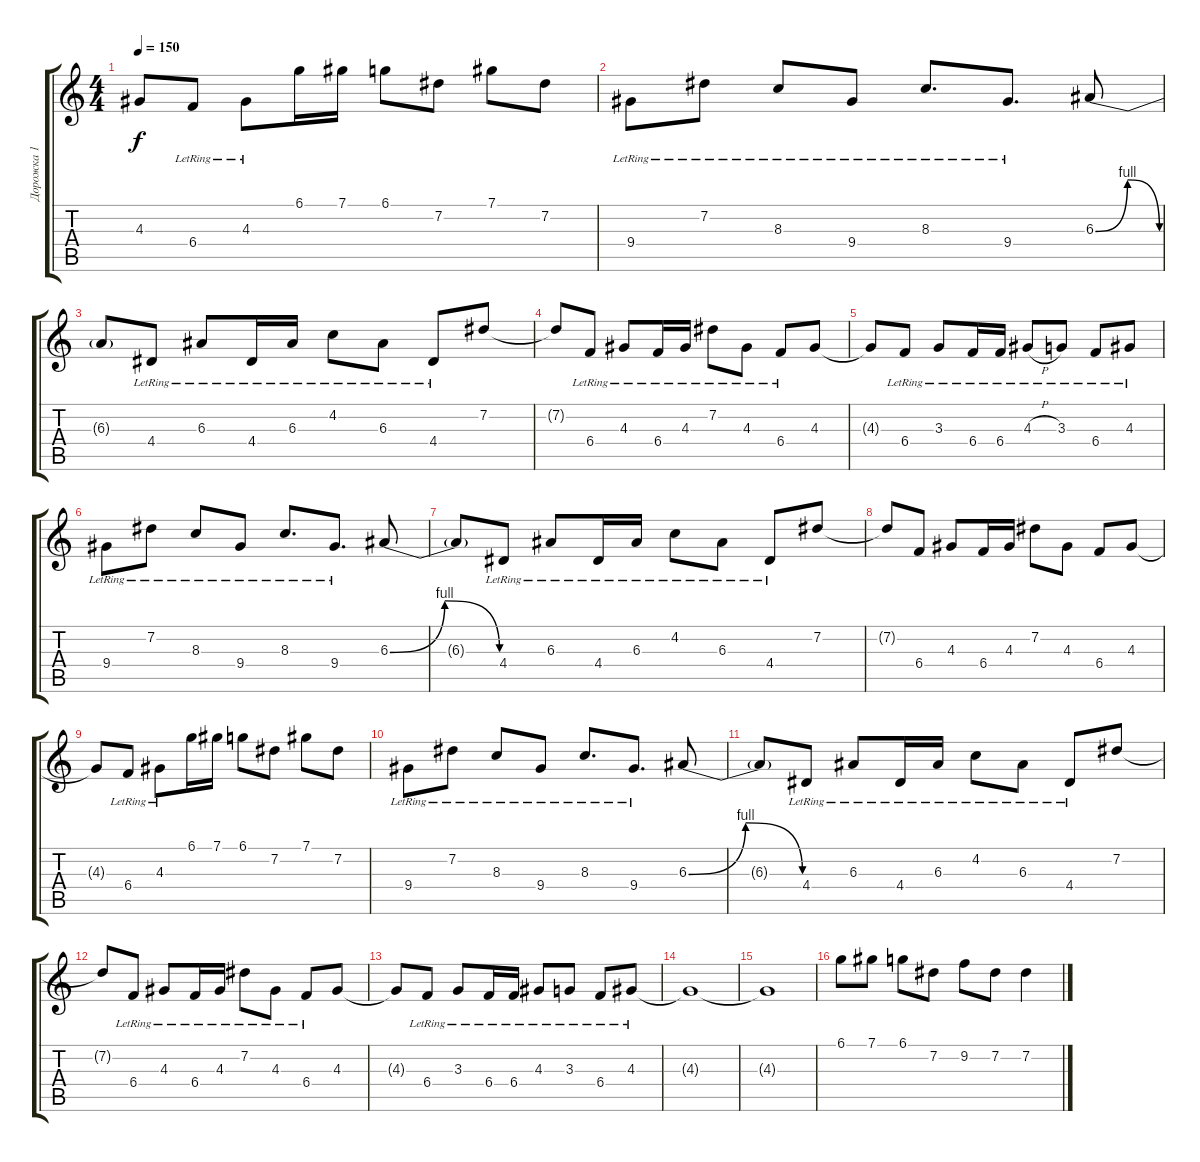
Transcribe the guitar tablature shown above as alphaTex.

\track ("Дорожка 1" "Дорожка 1") {instrument distortionguitar}
\staff {score tabs}
\tuning (Db4 Ab3 E3 B2 Gb2 B1) {hide}
\ts (4 4)
\tempo 150
\clef g2
\ks c
4.3{t}.8{dy f} 6.4{lr}.8 4.3{lr}.8 6.1.16 7.1.16 6.1.8 7.2.8 7.1.8 7.2.8 |
9.4{lr}.8 7.2{lr}.8 8.3{lr}.8 9.4{lr}.8 8.3{lr}.8{d} 9.4{lr}.8{d} 6.3{be (bendrelease 0 0 15 4 15 4 60 0)}.8 |
6.3{t}.8 4.4{lr}.8 6.3{lr}.8 4.4{lr}.16 6.3{lr}.16 4.2{lr}.8 6.3{lr}.8 4.4{lr}.8 7.2.8 |
7.2{t}.8 6.4{lr}.8 4.3{lr}.8 6.4{lr}.16 4.3{lr}.16 7.2{lr}.8 4.3{lr}.8 6.4{lr}.8 4.3.8 |
4.3{t}.8 6.4{lr}.8 3.3{lr}.8 6.4{lr}.16 6.4{lr}.16 4.3{h lr}.8 3.3{lr}.8 6.4{lr}.8 4.3{lr}.8 |
9.4{lr}.8 7.2{lr}.8 8.3{lr}.8 9.4{lr}.8 8.3{lr}.8{d} 9.4{lr}.8{d} 6.3{be (bendrelease 0 0 15 4 15 4 60 0)}.8 |
6.3{t}.8 4.4{lr}.8 6.3{lr}.8 4.4{lr}.16 6.3{lr}.16 4.2{lr}.8 6.3{lr}.8 4.4{lr}.8 7.2.8 |
7.2{t}.8 6.4.8 4.3.8 6.4.16 4.3.16 7.2.8 4.3.8 6.4.8 4.3.8 |
4.3{t}.8 6.4{lr}.8 4.3{lr}.8 6.1.16 7.1.16 6.1.8 7.2.8 7.1.8 7.2.8 |
9.4{lr}.8 7.2{lr}.8 8.3{lr}.8 9.4{lr}.8 8.3{lr}.8{d} 9.4{lr}.8{d} 6.3{be (bendrelease 0 0 15 4 15 4 60 0)}.8 |
6.3{t}.8 4.4{lr}.8 6.3{lr}.8 4.4{lr}.16 6.3{lr}.16 4.2{lr}.8 6.3{lr}.8 4.4{lr}.8 7.2.8 |
7.2{t}.8 6.4{lr}.8 4.3{lr}.8 6.4{lr}.16 4.3{lr}.16 7.2{lr}.8 4.3{lr}.8 6.4{lr}.8 4.3.8 |
4.3{t}.8 6.4{lr}.8 3.3{lr}.8 6.4{lr}.16 6.4{lr}.16 4.3{lr}.8 3.3{lr}.8 6.4{lr}.8 4.3{lr}.8 |
4.3{t}.1 |
4.3{t}.1 |
6.1.8 7.1.8 6.1.8 7.2.8 9.2.8 7.2.8 7.2.4
